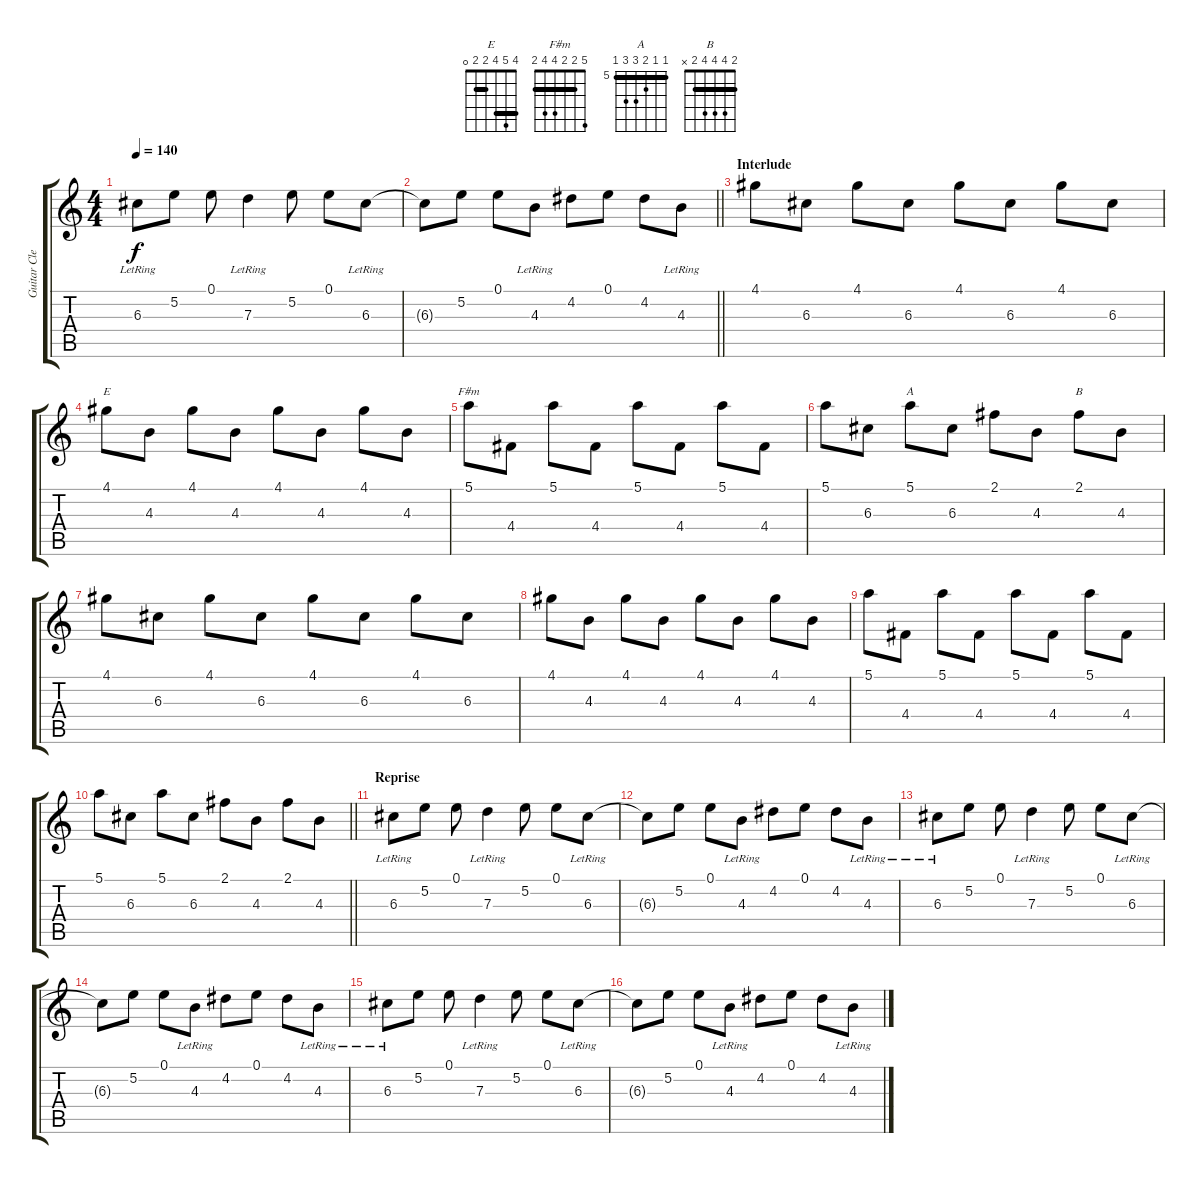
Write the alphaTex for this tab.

\track ("Guitar Clean" "Guitar Cle") {instrument electricguitarclean}
\staff {score tabs}
\tuning (E4 B3 G3 D3 A2 E2) {hide}
\chord ("E" 4 5 4 2 2 0) {barre (2 4)}
\chord ("F#m" 5 2 2 4 4 2) {barre 2}
\chord ("A" 5 5 6 7 7 5) {firstfret 5 barre 5}
\chord ("B" 2 4 4 4 2 x) {barre 2}
\ts (4 4)
\tempo 140
\clef g2
\ks c
6.3{lr}.8{dy f} 5.2.8 0.1.8 7.3{lr}.4 5.2.8 0.1.8 6.3{lr}.8 |
\barLineRight lightlight
6.3{t}.8 5.2.8 0.1.8 4.3{lr}.8 4.2.8 0.1.8 4.2.8 4.3{lr}.8 |
\section ("" "Interlude")
4.1.8 6.3.8 4.1.8 6.3.8 4.1.8 6.3.8 4.1.8 6.3.8 |
4.1.8{ch "E"} 4.3.8 4.1.8 4.3.8 4.1.8 4.3.8 4.1.8 4.3.8 |
5.1.8{ch "F#m"} 4.4.8 5.1.8 4.4.8 5.1.8 4.4.8 5.1.8 4.4.8 |
5.1.8 6.3.8 5.1.8{ch "A"} 6.3.8 2.1.8 4.3.8 2.1.8{ch "B"} 4.3.8 |
4.1.8 6.3.8 4.1.8 6.3.8 4.1.8 6.3.8 4.1.8 6.3.8 |
4.1.8 4.3.8 4.1.8 4.3.8 4.1.8 4.3.8 4.1.8 4.3.8 |
5.1.8 4.4.8 5.1.8 4.4.8 5.1.8 4.4.8 5.1.8 4.4.8 |
\barLineRight lightlight
5.1.8 6.3.8 5.1.8 6.3.8 2.1.8 4.3.8 2.1.8 4.3.8 |
\section ("" "Reprise")
6.3{lr}.8 5.2.8 0.1.8 7.3{lr}.4 5.2.8 0.1.8 6.3{lr}.8 |
6.3{t}.8 5.2.8 0.1.8 4.3{lr}.8 4.2.8 0.1.8 4.2.8 4.3{lr}.8 |
6.3{lr}.8 5.2.8 0.1.8 7.3{lr}.4 5.2.8 0.1.8 6.3{lr}.8 |
6.3{t}.8 5.2.8 0.1.8 4.3{lr}.8 4.2.8 0.1.8 4.2.8 4.3{lr}.8 |
6.3{lr}.8 5.2.8 0.1.8 7.3{lr}.4 5.2.8 0.1.8 6.3{lr}.8 |
6.3{t}.8 5.2.8 0.1.8 4.3{lr}.8 4.2.8 0.1.8 4.2.8 4.3{lr}.8
